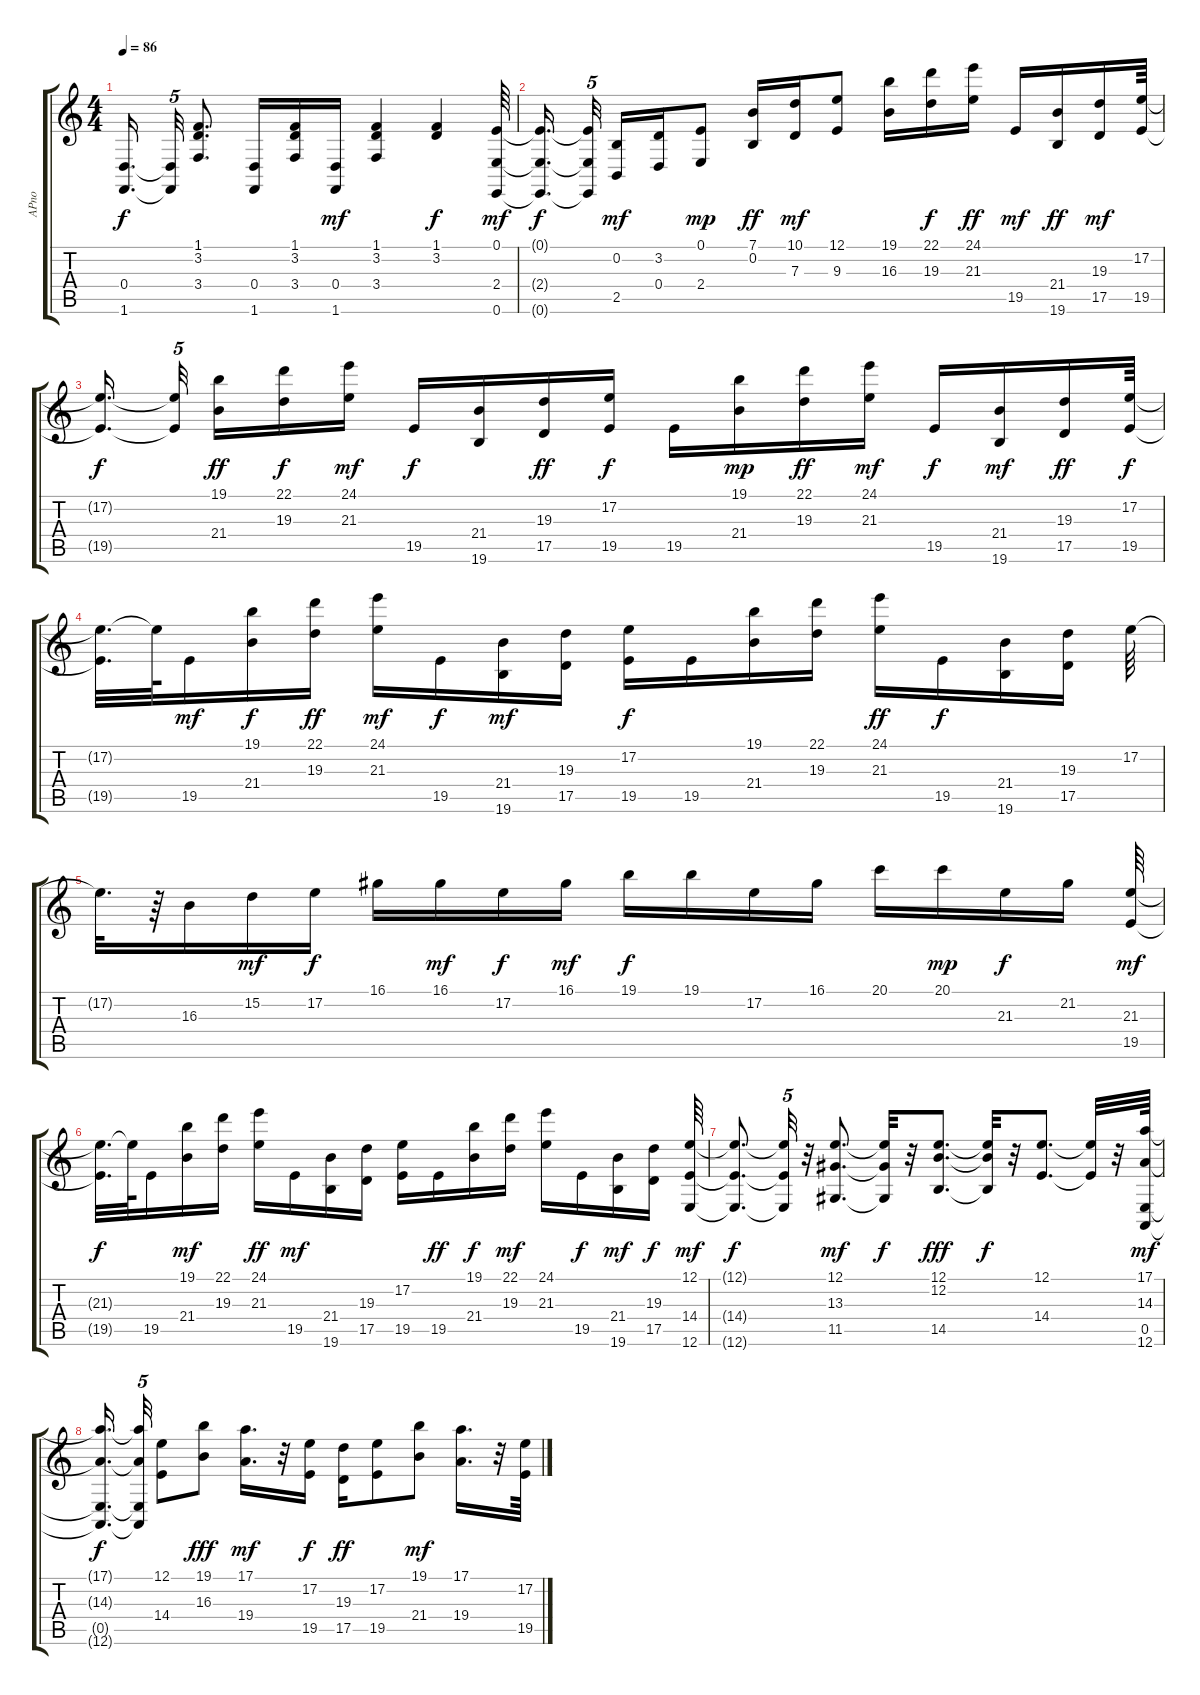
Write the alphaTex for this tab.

\track ("APno" "APno") {instrument acousticgrandpiano}
\staff {score tabs}
\tuning (E4 B3 G3 D3 A2 E2) {hide}
\ts (4 4)
\tempo 86
\clef g2
\ks c
(0.4{t} 1.6{t}).16{d dy f beam splitsecondary} (0.4{t} 1.6{t}).32{tu (5 4)} (1.1 3.2 3.4).8{d} (0.4 1.6).16 (1.1 3.2 3.4).16 (0.4 1.6).16{dy mf} (1.1 3.2 3.4).4 (1.1 3.2).4{dy f} (0.1 2.4 0.6).64{dy mf} |
(0.1{t} 2.4{t} 0.6{t}).16{d dy f beam splitsecondary} (0.1{t} 2.4{t} 0.6{t}).32{tu (5 4) beam splitsecondary} (0.2 2.5).16{dy mf} (3.2 0.4).16 (0.1 2.4).8{dy mp} (7.1 0.2).16{dy ff} (10.1 7.3).16{dy mf} (12.1 9.3).8 (19.1 16.3).16 (22.1 19.3).16{dy f} (24.1 21.3).16{dy ff} 19.5.16{dy mf} (21.4 19.6).16{dy ff} (19.3 17.5).16{dy mf} (17.2 19.5).64 |
(17.2{t} 19.5{t}).16{d dy f beam splitsecondary} (17.2{t} 19.5{t}).32{tu (5 4) beam splitsecondary} (19.1 21.4).16{dy ff} (22.1 19.3).16{dy f} (24.1 21.3).16{dy mf} 19.5.16{dy f} (21.4 19.6).16 (19.3 17.5).16{dy ff} (17.2 19.5).16{dy f} 19.5.16 (19.1 21.4).16{dy mp} (22.1 19.3).16{dy ff} (24.1 21.3).16{dy mf} 19.5.16{dy f} (21.4 19.6).16{dy mf} (19.3 17.5).16{dy ff} (17.2 19.5).64{dy f} |
(17.2{t} 19.5{t}).32{d} 17.2{t}.64 19.5.16{dy mf} (19.1 21.4).16{dy f} (22.1 19.3).16{dy ff} (24.1 21.3).16{dy mf} 19.5.16{dy f} (21.4 19.6).16{dy mf} (19.3 17.5).16 (17.2 19.5).16{dy f} 19.5.16 (19.1 21.4).16 (22.1 19.3).16 (24.1 21.3).16{dy ff} 19.5.16{dy f} (21.4 19.6).16 (19.3 17.5).16 17.2.64 |
17.2{t}.32{d} r.64 16.3.16 15.2.16{dy mf} 17.2.16{dy f} 16.1.16 16.1.16{dy mf} 17.2.16{dy f} 16.1.16{dy mf} 19.1.16{dy f} 19.1.16 17.2.16 16.1.16 20.1.16 20.1.16{dy mp} 21.3.16{dy f} 21.2.16 (21.3 19.5).64{dy mf} |
(21.3{t} 19.5{t}).32{d dy f} 21.3{t}.64 19.5.16 (19.1 21.4).16{dy mf} (22.1 19.3).16 (24.1 21.3).16{dy ff} 19.5.16{dy mf} (21.4 19.6).16 (19.3 17.5).16 (17.2 19.5).16 19.5.16{dy ff} (19.1 21.4).16{dy f} (22.1 19.3).16{dy mf} (24.1 21.3).16 19.5.16{dy f} (21.4 19.6).16{dy mf} (19.3 17.5).16{dy f} (12.1 14.4 12.6).64{dy mf} |
(12.1{t} 14.4{t} 12.6{t}).8{d dy f} (12.1{t} 14.4{t} 12.6{t}).32{tu (5 4)} r.32 (12.1 13.3 11.5).8{d dy mf} (12.1{t} 13.3{t} 11.5{t}).32{dy f} r.32 (12.1 12.2 14.5).8{d dy fff} (12.1{t} 12.2{t} 14.5{t}).32{dy f} r.32 (12.1 14.4).8{d} (12.1{t} 14.4{t}).32 r.32 (17.1 14.3 0.5 12.6).64{dy mf} |
(17.1{t} 14.3{t} 0.5{t} 12.6{t}).16{d dy f beam splitsecondary} (17.1{t} 14.3{t} 0.5{t} 12.6{t}).32{tu (5 4)} (12.1 14.4).8 (19.1 16.3).8{dy fff} (17.1 19.4).16{d dy mf} r.32 (17.2 19.5).16{dy f} (19.3 17.5).16{dy ff} (17.2 19.5).8 (19.1 21.4).8{dy mf} (17.1 19.4).16{d} r.32 (17.2 19.5).64
